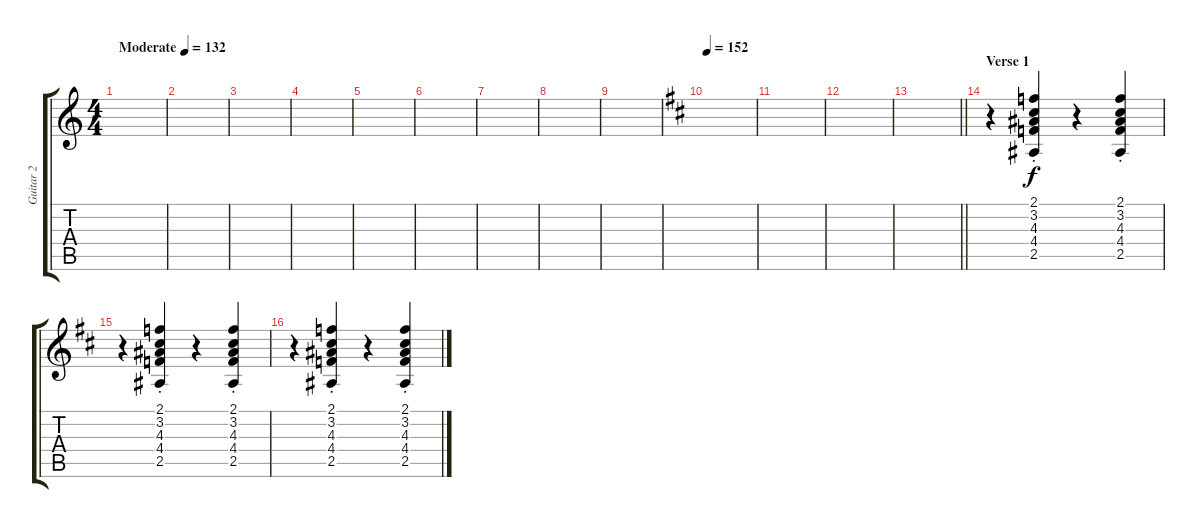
\track ("Guitar 2" "Guitar 2") {instrument electricguitarclean}
\staff {score tabs}
\tuning (Eb4 Bb3 Gb3 Db3 Ab2 Eb2) {hide}
\ts (4 4)
\tempo (132 "Moderate")
\clef g2
\ks c
|
|
|
|
|
|
|
|
|
\tempo 152
\ks d
|
|
|
\barLineRight lightlight
|
\section ("" "Verse 1")
r.4 (2.1{st} 3.2{st} 4.3{st} 4.4{st} 2.5{st}).4 r.4 (2.1{st} 3.2{st} 4.3{st} 4.4{st} 2.5{st}).4 |
r.4 (2.1{st} 3.2{st} 4.3{st} 4.4{st} 2.5{st}).4 r.4 (2.1{st} 3.2{st} 4.3{st} 4.4{st} 2.5{st}).4 |
r.4 (2.1{st} 3.2{st} 4.3{st} 4.4{st} 2.5{st}).4 r.4 (2.1{st} 3.2{st} 4.3{st} 4.4{st} 2.5{st}).4
